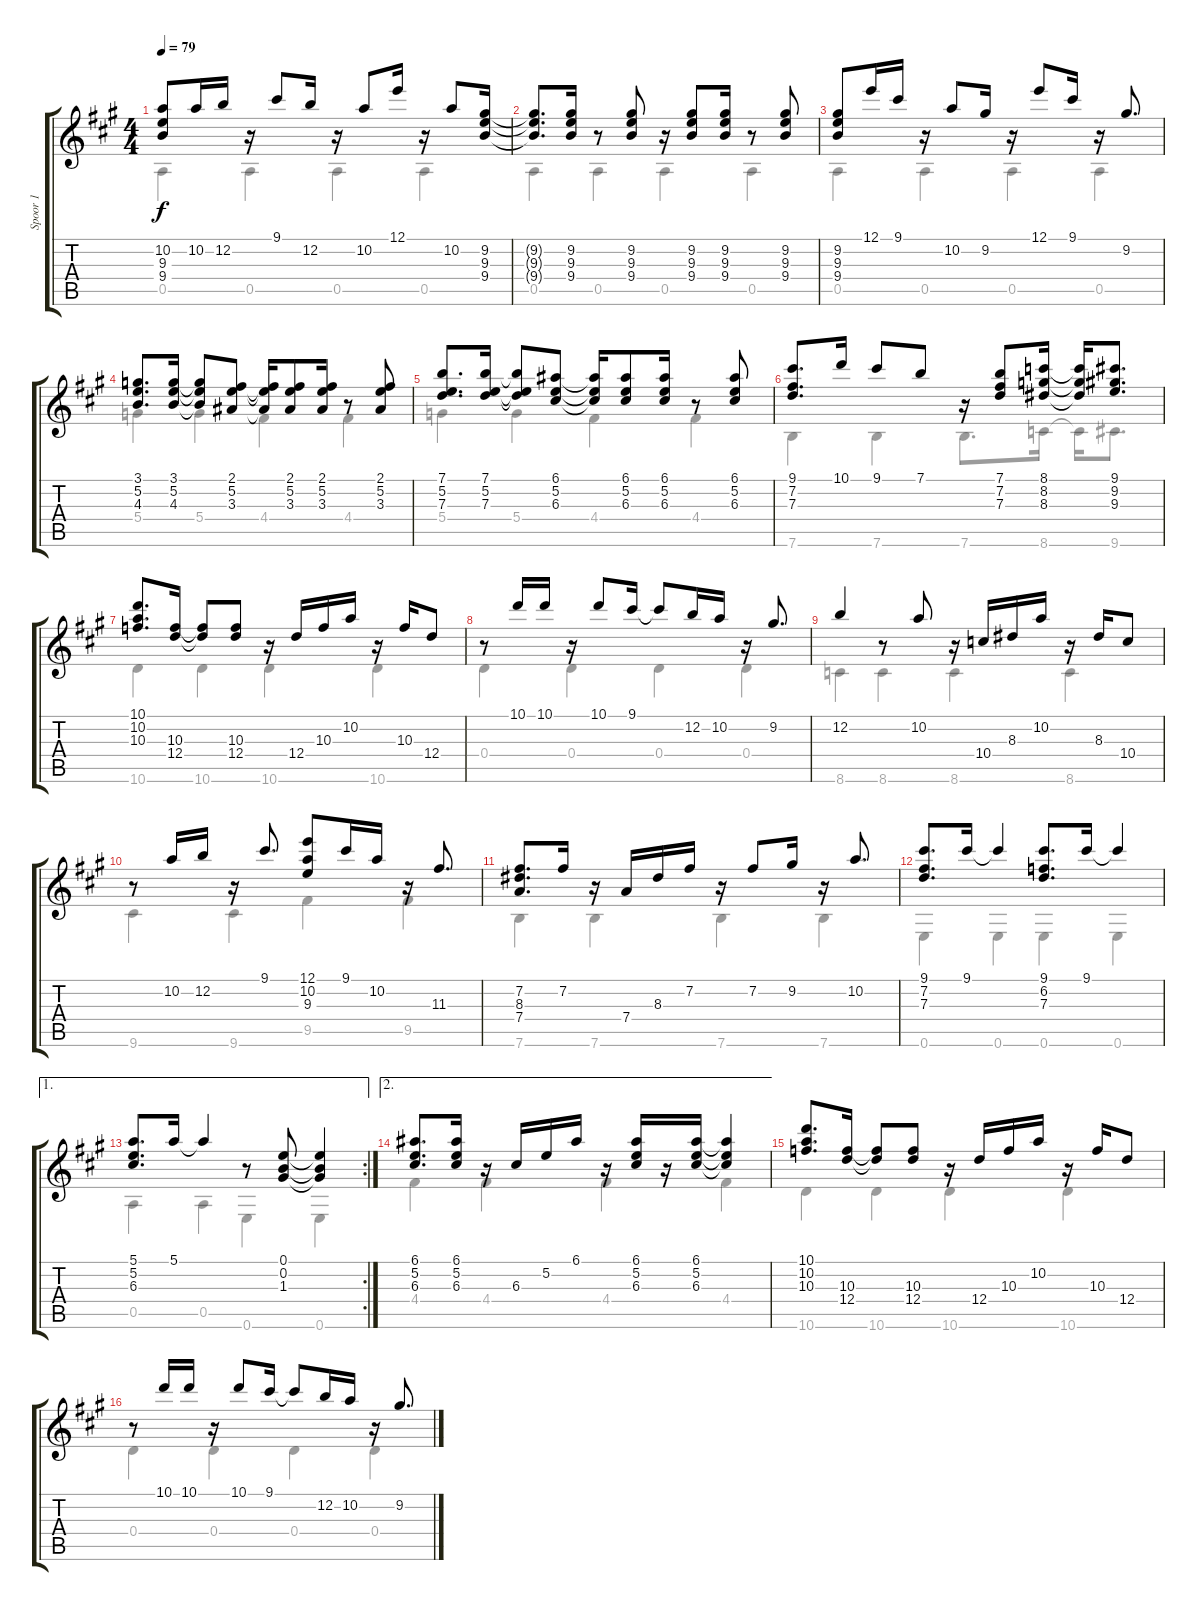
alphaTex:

\track ("Spoor 1" "Spoor 1") {instrument acousticguitarnylon}
\staff {score tabs}
\tuning (E4 B3 G3 D3 A2 E2) {hide}
\voice
\ts (4 4)
\tempo 79
\clef g2
\ks a
(10.2 9.3 9.4).8{dy f} 10.2.16 12.2.16 r.16 9.1.8 12.2.16 r.16 10.2.8 12.1.16 r.16 10.2.8 (9.2 9.3 9.4).16 |
(9.2{t} 9.3{t} 9.4{t}).8{d} (9.2 9.3 9.4).16 r.8 (9.2 9.3 9.4).8 r.16 (9.2 9.3 9.4).8 (9.2 9.3 9.4).16 r.8 (9.2 9.3 9.4).8 |
(9.2 9.3 9.4).8 12.1.16 9.1.16 r.16 10.2.8 9.2.16 r.16 12.1.8 9.1.16 r.16 9.2.8{d} |
(3.1 5.2 4.3).8{d} (3.1 5.2 4.3).16 (3.1{t} 5.2{t} 4.3{t}).8 (2.1 5.2 3.3).8 (2.1{t} 5.2{t} 3.3{t}).16 (2.1 5.2 3.3).8 (2.1 5.2 3.3).16 r.8 (2.1 5.2 3.3).8 |
(7.1 5.2 7.3).8{d} (7.1 5.2 7.3).16 (7.1{t} 5.2{t} 7.3{t}).8 (6.1 5.2 6.3).8 (6.1{t} 5.2{t} 6.3{t}).16 (6.1 5.2 6.3).8 (6.1 5.2 6.3).16 r.8 (6.1 5.2 6.3).8 |
(9.1 7.2 7.3).8{d} 10.1.16 9.1.8 7.1.8 r.16 (7.1 7.2 7.3).8 (8.1 8.2 8.3).16 (8.1{t} 8.2{t} 8.3{t}).16 (9.1 9.2 9.3).8{d} |
(10.1 10.2 10.3).8{d} (10.3 12.4).16 (10.3{t} 12.4{t}).8 (10.3 12.4).8 r.16 12.4.16 10.3.16 10.2.16 r.16 10.3.16 12.4.8 |
r.8 10.1.16 10.1.16 r.16 10.1.8 9.1.16 9.1{t}.8 12.2.16 10.2.16 r.16 9.2.8{d} |
12.2.4 r.8 10.2.8 r.16 10.4.16 8.3.16 10.2.16 r.16 8.3.16 10.4.8 |
r.8 10.2.16 12.2.16 r.16 9.1.8{d} (12.1 10.2 9.3).8 9.1.16 10.2.16 r.16 11.3.8{d} |
(7.2 8.3 7.4).8{d} 7.2.16 r.16 7.4.16 8.3.16 7.2.16 r.16 7.2.8 9.2.16 r.16 10.2.8{d} |
(9.1 7.2 7.3).8{d} 9.1.16 9.1{t}.4 (9.1 6.2 7.3).8{d} 9.1.16 9.1{t}.4 |
\ae 1
\rc 2
(5.1 5.2 6.3).8{d} 5.1.16 5.1{t}.4 r.8 (0.1 0.2 1.3).8 (0.1{t} 0.2{t} 1.3{t}).4 |
\ae 2
(6.1 5.2 6.3).8{d} (6.1 5.2 6.3).16 r.16 6.3.16 5.2.16 6.1.16 r.16 (6.1 5.2 6.3).16 r.16 (6.1 5.2 6.3).16 (6.1{t} 5.2{t} 6.3{t}).4 |
(10.1 10.2 10.3).8{d} (10.3 12.4).16 (10.3{t} 12.4{t}).8 (10.3 12.4).8 r.16 12.4.16 10.3.16 10.2.16 r.16 10.3.16 12.4.8 |
r.8 10.1.16 10.1.16 r.16 10.1.8 9.1.16 9.1{t}.8 12.2.16 10.2.16 r.16 9.2.8{d}
\voice
\clef g2
\ottava regular
\simile none
\ks a
0.5.4{dy f} 0.5.4 0.5.4 0.5.4 |
0.5.4 0.5.4 0.5.4 0.5.4 |
0.5.4 0.5.4 0.5.4 0.5.4 |
5.4.4 5.4.4 4.4.4 4.4.4 |
5.4.4 5.4.4 4.4.4 4.4.4 |
7.6.4 7.6.4 7.6.8{d} 8.6.16 8.6{t}.16 9.6.8{d} |
10.6.4 10.6.4 10.6.4 10.6.4 |
0.4.4 0.4.4 0.4.4 0.4.4 |
8.6.4 8.6.4 8.6.4 8.6.4 |
9.6.4 9.6.4 9.5.4 9.5.4 |
7.6.4 7.6.4 7.6.4 7.6.4 |
0.6.4 0.6.4 0.6.4 0.6.4 |
0.5.4 0.5.4 0.6.4 0.6.4 |
4.4.4 4.4.4 4.4.4 4.4.4 |
10.6.4 10.6.4 10.6.4 10.6.4 |
0.4.4 0.4.4 0.4.4 0.4.4
